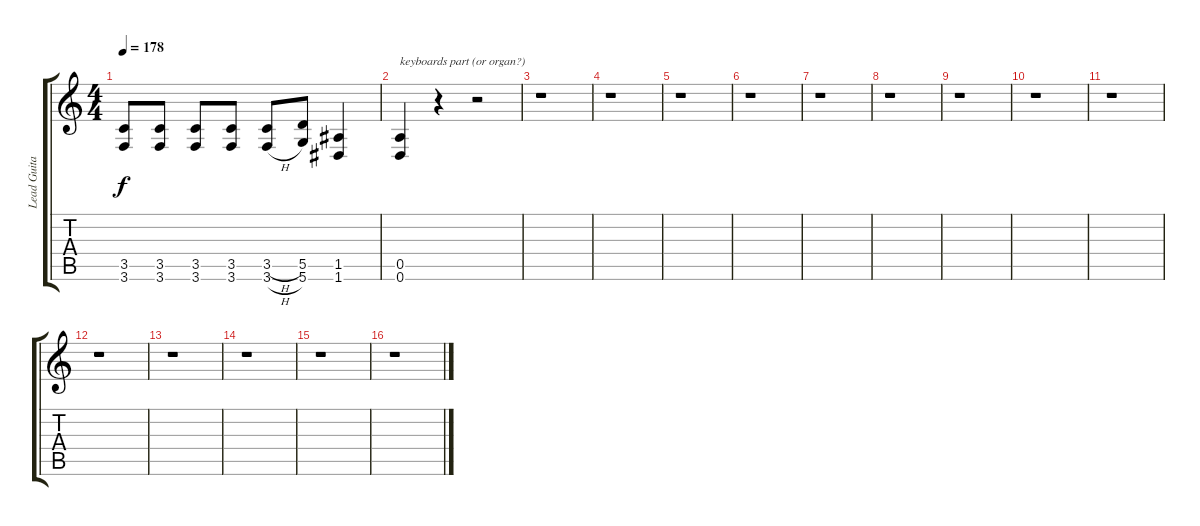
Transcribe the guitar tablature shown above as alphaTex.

\track ("Lead Guitar  " "Lead Guita") {instrument overdrivenguitar}
\staff {score tabs}
\tuning (E4 B3 G3 D3 A2 D2) {hide}
\ts (4 4)
\tempo 178
\clef g2
\ks c
(3.5 3.6).8{dy f} (3.5 3.6).8 (3.5 3.6).8 (3.5 3.6).8 (3.5{h} 3.6{h}).8 (5.5 5.6).8 (1.5 1.6).4 |
(0.5 0.6).4{txt "keyboards part (or organ?)"} r.4 r.2 |
r.1 |
r.1 |
r.1 |
r.1 |
r.1 |
r.1 |
r.1 |
r.1 |
r.1 |
r.1 |
r.1 |
r.1 |
r.1 |
r.1
